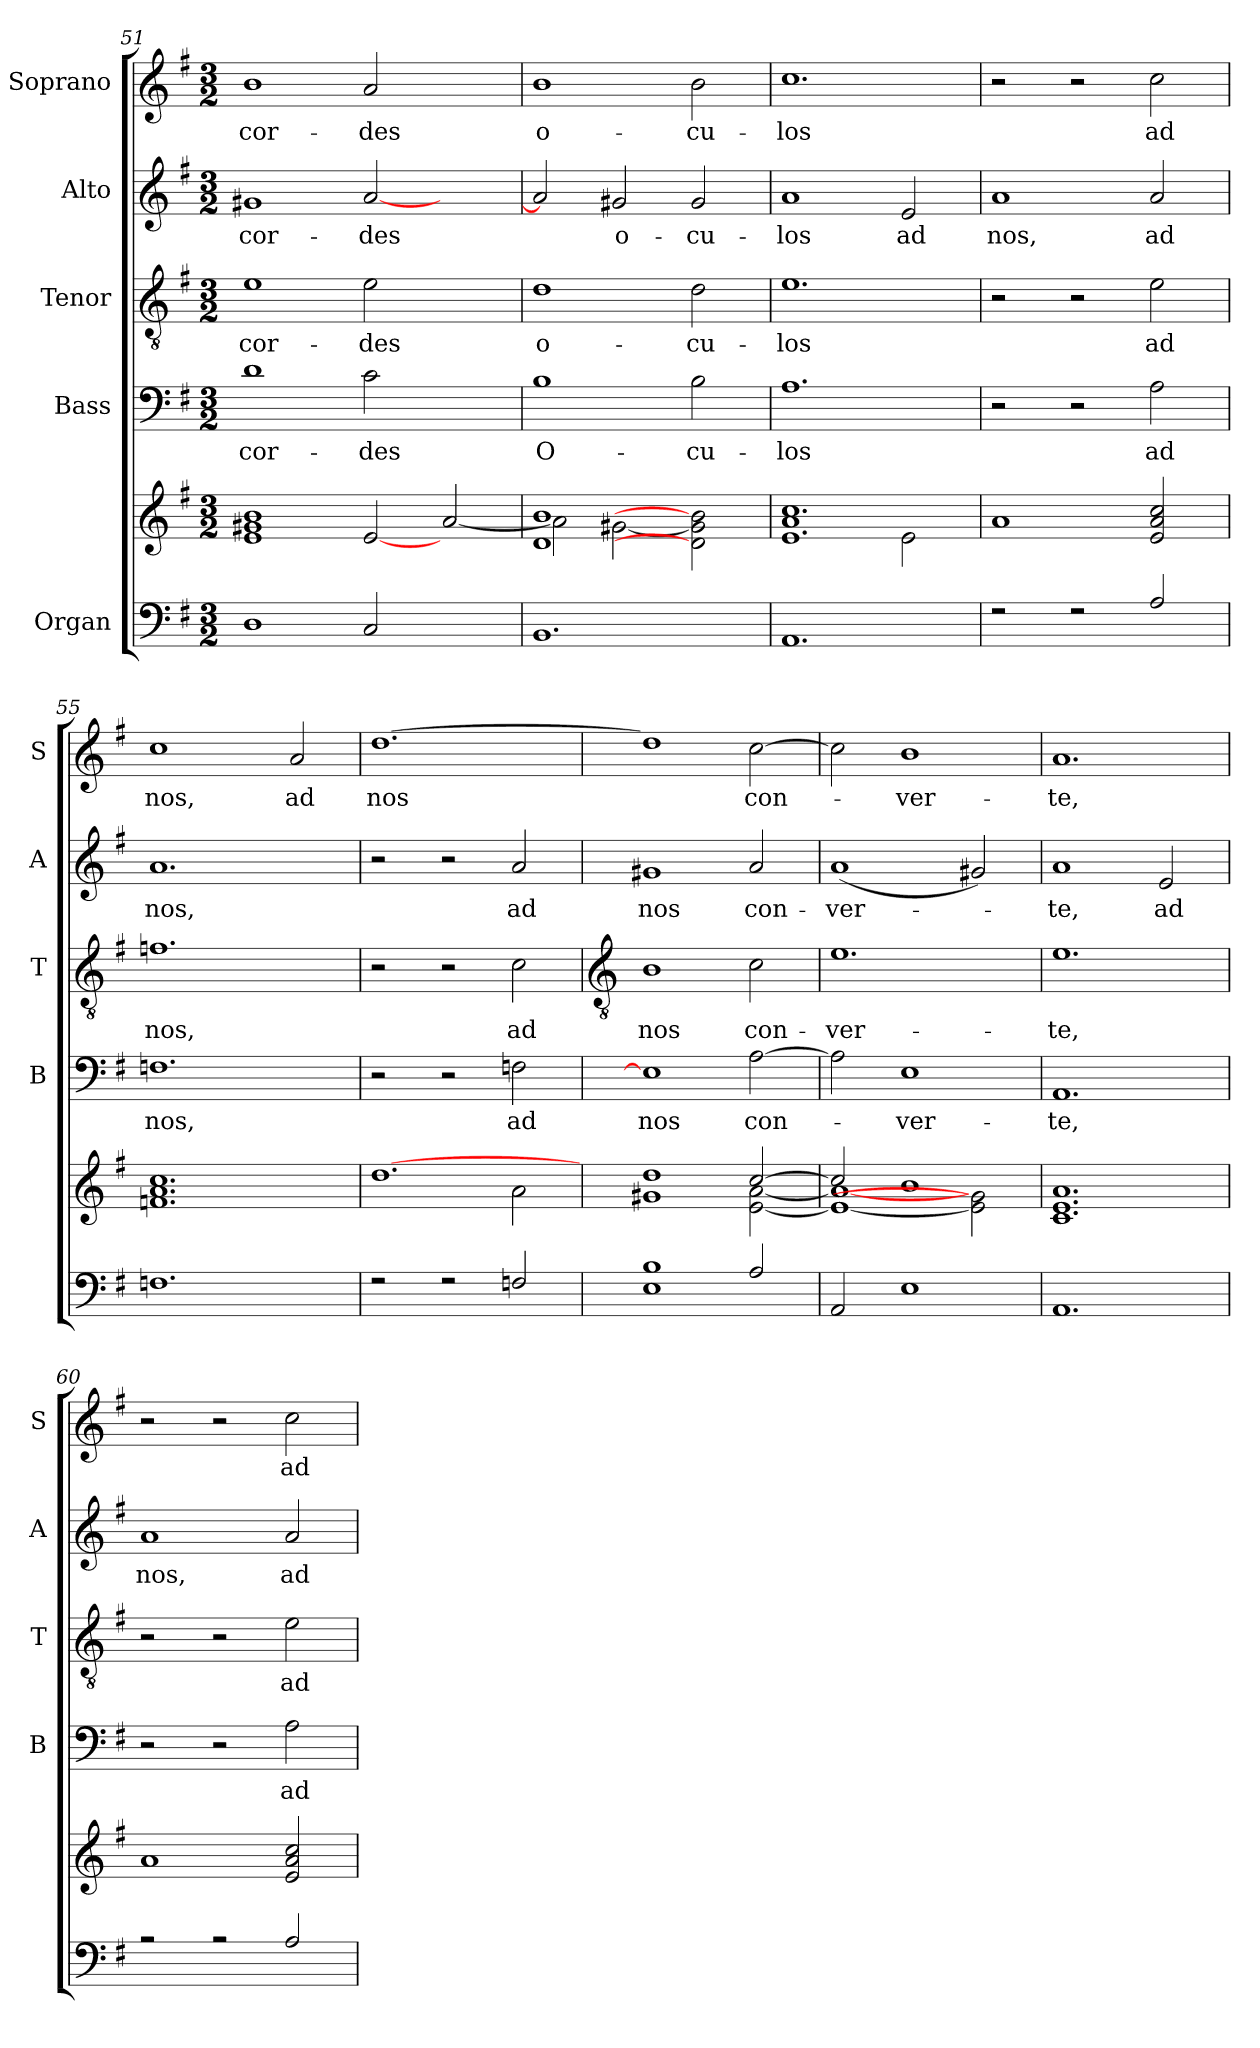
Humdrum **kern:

**kern	**kern	**kern	**text	**kern	**text	**kern	**text	**kern	**text
*part5	*part5	*part4	*part4	*part3	*part3	*part2	*part2	*part1	*part1
*staff6	*staff5	*staff4	*staff4	*staff3	*staff3	*staff2	*staff2	*staff1	*staff1
*I"Organ	*	*I"Bass	*	*I"Tenor	*	*I"Alto	*	*I"Soprano	*
*	*	*I'B	*	*I'T	*	*I'A	*	*I'S	*
*clefF4	*clefG2	*clefF4	*	*clefGv2	*	*clefG2	*	*clefG2	*
*k[f#]	*k[f#]	*k[f#]	*	*k[f#]	*	*k[f#]	*	*k[f#]	*
*G:	*G:	*G:	*	*G:	*	*G:	*	*G:	*
*M3/2	*M3/2	*M3/2	*	*M3/2	*	*M3/2	*	*M3/2	*
=51	=51	=51	=51	=51	=51	=51	=51	=51	=51
*^	*	*	*	*	*	*	*	*	*
!	!LO:N:vis=1	!	!	!LO:LY:b	!	!LO:LY:b	!	!LO:LY:b	!	!LO:LY:b
*	*	*^	*	*	*	*	*	*	*	*
1D	1.ryy	1e/ 1g#X/ 1b/	1.ryy	1d	-cor-	1e	-cor-	1g#X	-cor-	1b	-cor-
!	!	!	!	!	!LO:LY:b	!	!LO:LY:b	!	!LO:LY:b	!	!LO:LY:b
2C	.	[2e/	.	2c	-des	2e	-des	[2a	-des	2a	-des
2ryy	2ryy	2ryy	[2a/	2ryy	.	2ryy	.	2ryy	.	2ryy	.
=52	=52	=52	=52	=52	=52	=52	=52	=52	=52	=52	=52
!	!LO:N:vis=1	!	!	!	!LO:LY:b	!	!LO:LY:b	!	!	!	!LO:LY:b
1.BB	1.ryy	1d/ 1b/	2a\]	1B	O-	1d	o-	2a]	.	1b	o-
!	!	!	!	!	!	!	!	!	!LO:LY:b	!	!
.	.	.	[2g#X\	.	.	.	.	2g#X	o-	.	.
!	!	!	!	!	!LO:LY:b	!	!LO:LY:b	!	!LO:LY:b	!	!LO:LY:b
.	.	2ryy	2d\] 2g#\] 2b\]	2B	-cu-	2d	-cu-	2g#	-cu-	2b	-cu-
=53	=53	=53	=53	=53	=53	=53	=53	=53	=53	=53	=53
!	!LO:N:vis=1	!	!	!	!LO:LY:b	!	!LO:LY:b	!	!LO:LY:b	!	!LO:LY:b
1.AA	1.ryy	1.e/ 1.cc/	1a\	1.A	-los	1.e	-los	1a	-los	1.cc	-los
!	!	!	!	!	!	!	!	!	!LO:LY:b	!	!
.	.	.	2e\	.	.	.	.	2e	ad	.	.
=54	=54	=54	=54	=54	=54	=54	=54	=54	=54	=54	=54
!	!	!	!	!	!	!	!	!	!LO:LY:b	!	!
2r	1.ryy	1a/	2ryy	2r	.	2r	.	1a	nos,	2r	.
2r	.	.	2ryy	2r	.	2r	.	.	.	2r	.
!	!	!	!	!	!LO:LY:b	!	!LO:LY:b	!	!LO:LY:b	!	!LO:LY:b
2A	.	2e/ 2a/ 2cc/	2ryy	2A	ad	2e	ad	2a	ad	2cc	ad
=55	=55	=55	=55	=55	=55	=55	=55	=55	=55	=55	=55
!	!LO:N:vis=1	!	!	!	!LO:LY:b	!	!LO:LY:b	!	!LO:LY:b	!	!LO:LY:b
1.Fn	1.ryy	1.fn/ 1.a/ 1.cc/	2ryy	1.Fn	nos,	1.fn	nos,	1.a	nos,	1cc	nos,
.	.	.	2ryy	.	.	.	.	.	.	.	.
!	!	!	!	!	!	!	!	!	!	!	!LO:LY:b
.	.	.	2ryy	.	.	.	.	.	.	2a	ad
=56	=56	=56	=56	=56	=56	=56	=56	=56	=56	=56	=56
!	!LO:N:vis=1	!	!	!	!	!	!	!	!	!	!LO:LY:b
2r	1.ryy	[1.dd/	2ryy	2r	.	2r	.	2r	.	[1.dd	nos
2r	.	.	2ryy	2r	.	2r	.	2r	.	.	.
!	!	!	!	!	!LO:LY:b	!	!LO:LY:b	!	!LO:LY:b	!	!
2Fn	.	.	2a\	2Fn	ad	2c	ad	2a	ad	.	.
!!LO:LB:g=z
=57	=57	=57	=57	=57	=57	=57	=57	=57	=57	=57	=57
*	*	*	*	*	*	*clefGv2	*	*	*	*	*
!	!LO:N:vis=1	!	!	!	!LO:LY:b	!	!LO:LY:b	!	!LO:LY:b	!	!
1E 1B	1.ryy	1dd/	1g#X\	1E]	nos	1B	nos	1g#X	nos	1dd]	.
!	!	!	!	!	!LO:LY:b	!	!LO:LY:b	!	!LO:LY:b	!	!LO:LY:b
2A	.	[2cc/	[2e\ [2a\	[2A	con-	2c	con-	2a	con-	[2cc	con-
=58	=58	=58	=58	=58	=58	=58	=58	=58	=58	=58	=58
!	!LO:N:vis=1	!	!	!	!	!	!LO:LY:b	!	!LO:LY:b	!	!
2AA	1.ryy	2cc/]	1e\_ 1a\_	2A]	.	1.e	-ver-	(<1a	-ver-	2cc]	.
!	!	!	!	!	!LO:LY:b	!	!	!	!	!	!LO:LY:b
1E	.	1b/	.	1E	ver-	.	.	.	.	1b	ver-
.	.	.	2e\] 2g#\]	.	.	.	.	2g#X)	.	.	.
=59	=59	=59	=59	=59	=59	=59	=59	=59	=59	=59	=59
!	!LO:N:vis=1	!	!	!	!LO:LY:b	!	!LO:LY:b	!	!LO:LY:b	!	!LO:LY:b
1.AA	1.ryy	1.c/ 1.e/ 1.a/	1.ryy	1.AA	-te,	1.e	-te,	1a	te,	1.a	-te,
!	!	!	!	!	!	!	!	!	!LO:LY:b	!	!
.	.	.	.	.	.	.	.	2e	ad	.	.
=60	=60	=60	=60	=60	=60	=60	=60	=60	=60	=60	=60
!	!LO:N:vis=1	!	!	!	!	!	!	!	!LO:LY:b	!	!
2r	1.ryy	1a/	1.ryy	2r	.	2r	.	1a	nos,	2r	.
2r	.	.	.	2r	.	2r	.	.	.	2r	.
!	!	!	!	!	!LO:LY:b	!	!LO:LY:b	!	!LO:LY:b	!	!LO:LY:b
2A	.	2e/ 2a/ 2cc/	.	2A	ad	2e	ad	2a	ad	2cc	ad
*v	*v	*	*	*	*	*	*	*	*	*	*
*	*v	*v	*	*	*	*	*	*	*	*
=	=	=	=	=	=	=	=	=	=
*-	*-	*-	*-	*-	*-	*-	*-	*-	*-
